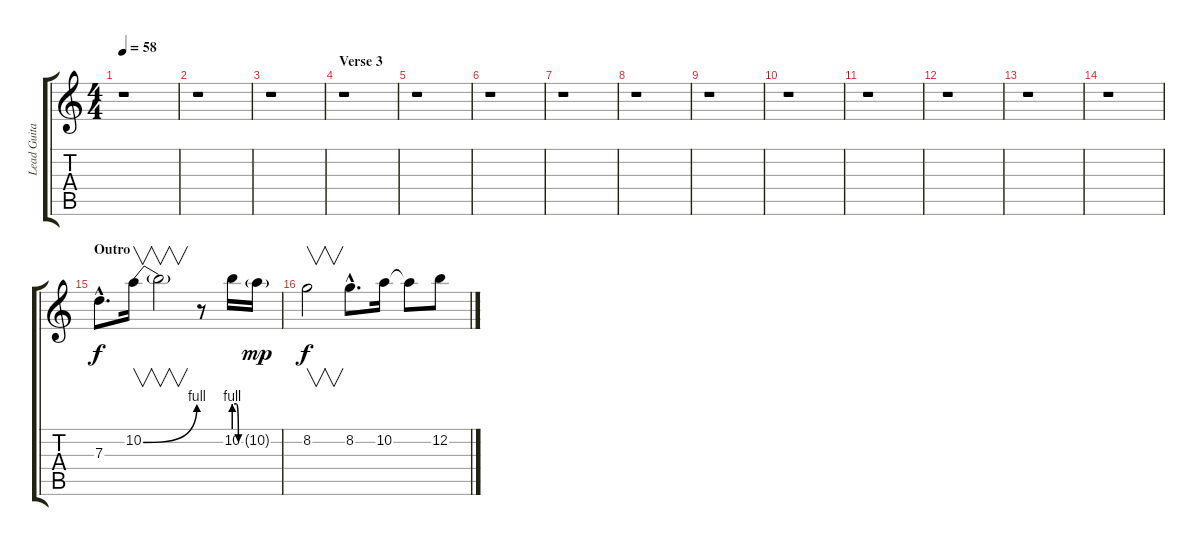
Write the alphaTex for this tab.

\track ("Lead Guitar" "Lead Guita") {instrument distortionguitar}
\staff {score tabs}
\tuning (E4 B3 G3 D3 A2 E2) {hide}
\ts (4 4)
\tempo 58
\clef g2
\ks c
r.1{dy f} |
r.1 |
r.1 |
\section ("" "Verse 3")
r.1 |
r.1 |
r.1 |
r.1 |
r.1 |
r.1 |
r.1 |
r.1 |
r.1 |
r.1 |
r.1 |
\section ("" "Outro")
7.3{hac}.8{d} 10.2{be (bend 0 0 60 4)}.16{v} 10.2{t}.2{v} r.8 10.2{be (custom 0 4 20 4 40 0 60 0)}.16 10.2{g}.16{dy mp} |
8.2.2{v dy f} 8.2{hac}.8{d} 10.2.16 10.2{t}.8 12.2{ss}.8
